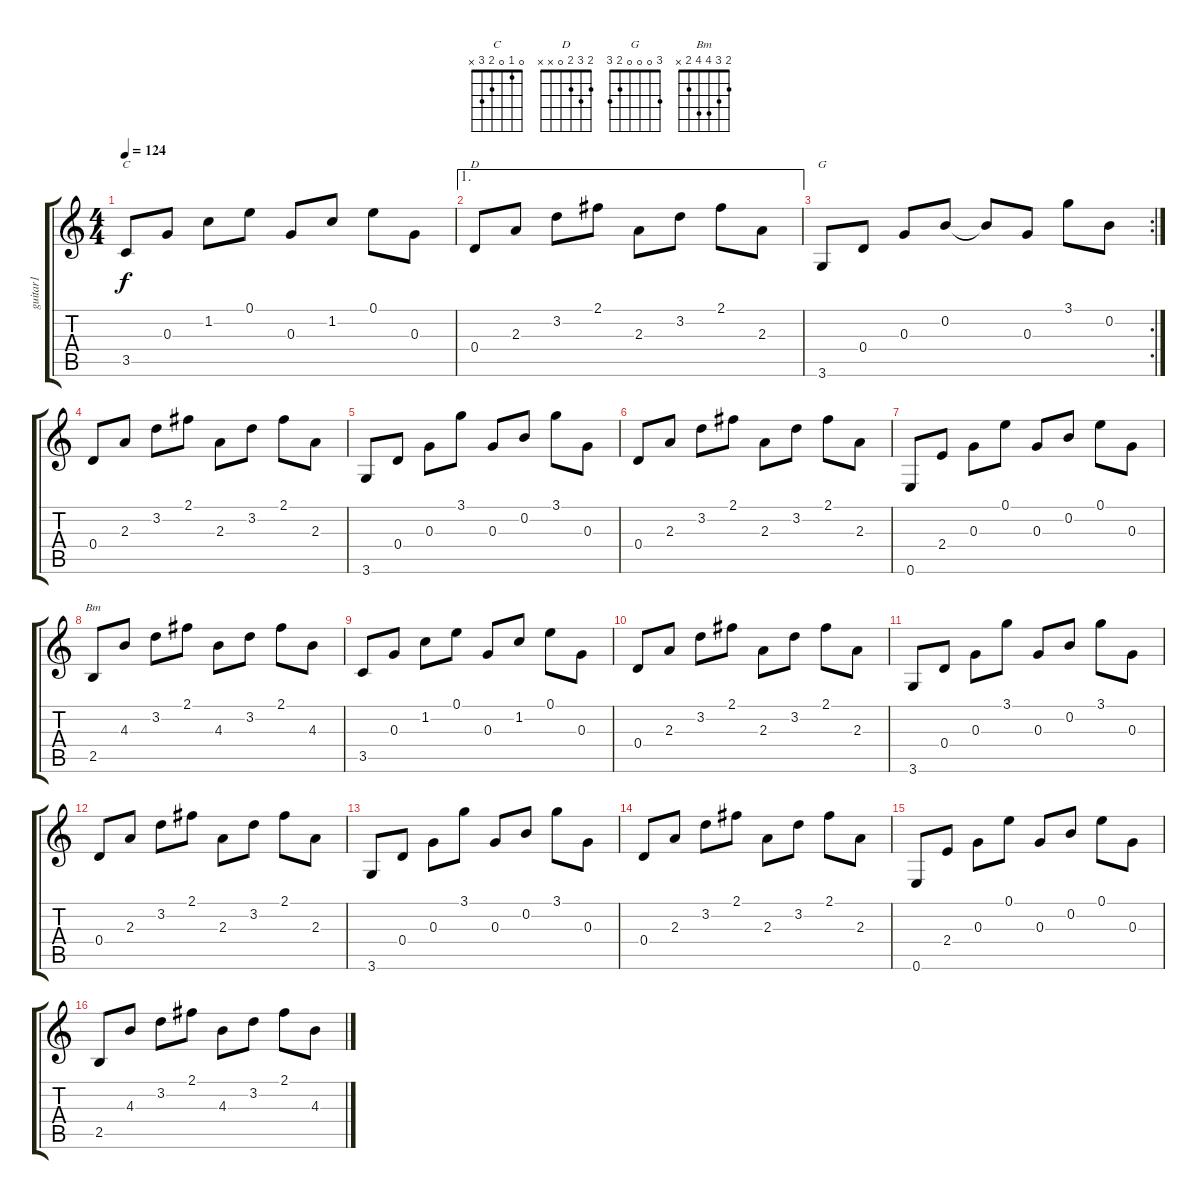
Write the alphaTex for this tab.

\track ("guitar1" "guitar1") {instrument acousticguitarnylon}
\staff {score tabs}
\tuning (E4 B3 G3 D3 A2 E2) {hide}
\chord ("C" 0 1 0 2 3 x)
\chord ("D" 2 3 2 0 x x)
\chord ("G" 3 0 0 0 2 3)
\chord ("Bm" 2 3 4 4 2 x)
\ts (4 4)
\tempo 124
\clef g2
\ks c
3.5.8{ch "C" dy f} 0.3.8 1.2.8 0.1.8 0.3.8 1.2.8 0.1.8 0.3.8 |
\ae 1
0.4.8{ch "D"} 2.3.8 3.2.8 2.1.8 2.3.8 3.2.8 2.1.8 2.3.8 |
\rc 2
3.6.8{ch "G"} 0.4.8 0.3.8 0.2.8 0.2{t}.8 0.3.8 3.1.8 0.2.8 |
0.4.8 2.3.8 3.2.8 2.1.8 2.3.8 3.2.8 2.1.8 2.3.8 |
3.6.8 0.4.8 0.3.8 3.1.8 0.3.8 0.2.8 3.1.8 0.3.8 |
0.4.8 2.3.8 3.2.8 2.1.8 2.3.8 3.2.8 2.1.8 2.3.8 |
0.6.8 2.4.8 0.3.8 0.1.8 0.3.8 0.2.8 0.1.8 0.3.8 |
2.5.8{ch "Bm"} 4.3.8 3.2.8 2.1.8 4.3.8 3.2.8 2.1.8 4.3.8 |
3.5.8 0.3.8 1.2.8 0.1.8 0.3.8 1.2.8 0.1.8 0.3.8 |
0.4.8 2.3.8 3.2.8 2.1.8 2.3.8 3.2.8 2.1.8 2.3.8 |
3.6.8 0.4.8 0.3.8 3.1.8 0.3.8 0.2.8 3.1.8 0.3.8 |
0.4.8 2.3.8 3.2.8 2.1.8 2.3.8 3.2.8 2.1.8 2.3.8 |
3.6.8 0.4.8 0.3.8 3.1.8 0.3.8 0.2.8 3.1.8 0.3.8 |
0.4.8 2.3.8 3.2.8 2.1.8 2.3.8 3.2.8 2.1.8 2.3.8 |
0.6.8 2.4.8 0.3.8 0.1.8 0.3.8 0.2.8 0.1.8 0.3.8 |
2.5.8 4.3.8 3.2.8 2.1.8 4.3.8 3.2.8 2.1.8 4.3.8
